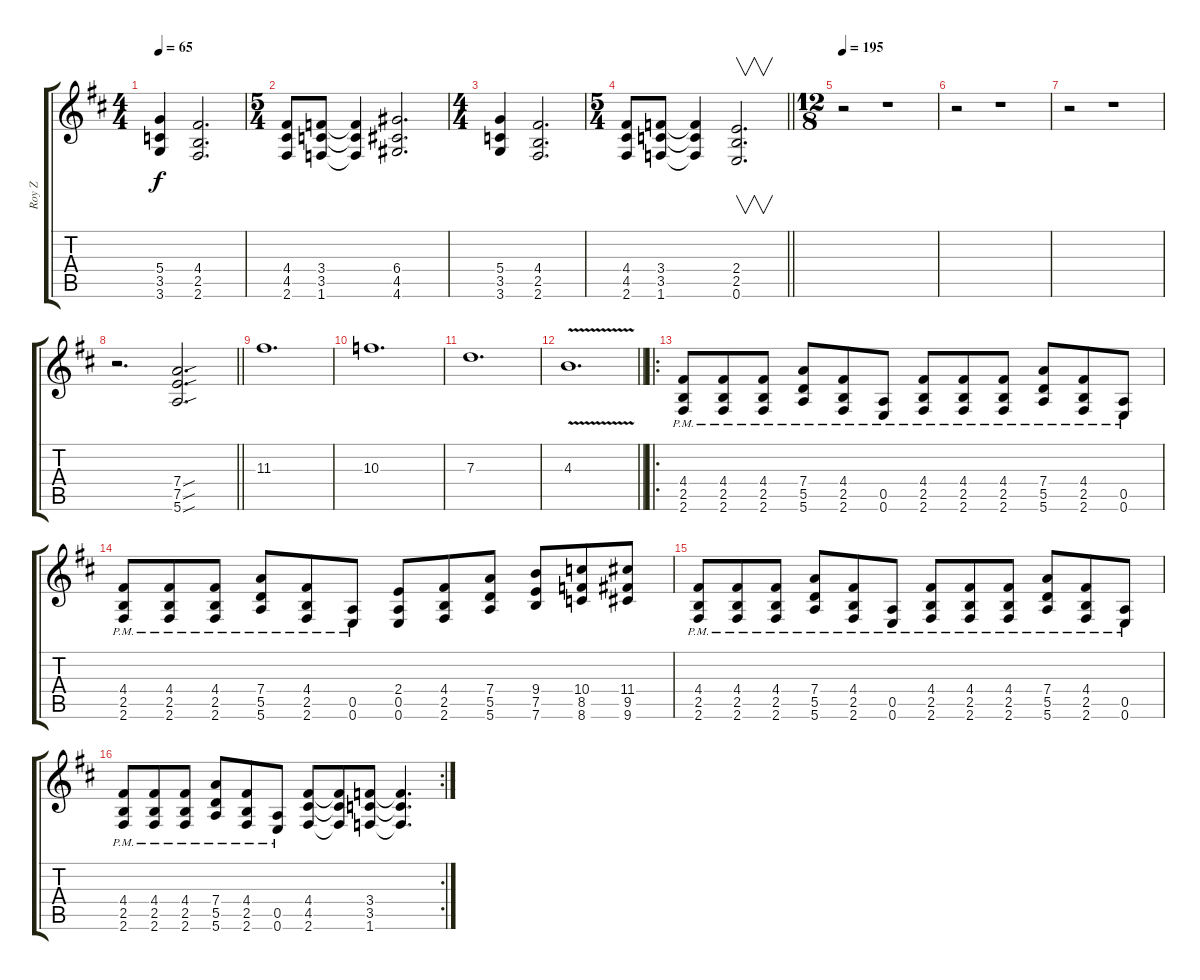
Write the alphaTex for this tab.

\track ("Roy Z" "Roy Z") {instrument overdrivenguitar}
\staff {score tabs}
\tuning (E4 B3 G3 D3 A2 E2) {hide}
\ts (4 4)
\tempo 65
\clef g2
\ks d
(5.4 3.5 3.6).4{dy f instrument overdrivenguitar} (4.4 2.5 2.6).2{d} |
\ts (5 4)
(4.4 4.5 2.6).8 (3.4 3.5 1.6).8 (3.4{t} 3.5{t} 1.6{t}).4 (6.4 4.5 4.6).2{d} |
\ts (4 4)
(5.4 3.5 3.6).4 (4.4 2.5 2.6).2{d} |
\ts (5 4)
\barLineRight lightlight
(4.4 4.5 2.6).8 (3.4 3.5 1.6).8 (3.4{t} 3.5{t} 1.6{t}).4 (2.4 2.5 0.6).2{v d} |
\ts (12 8)
\tempo 195
r.2 r.1 |
r.2 r.1 |
r.2 r.1 |
\barLineRight lightlight
r.2{d} (7.4{sou} 7.5{sou} 5.6{sou}).2{d} |
11.3.1{d} |
10.3.1{d} |
7.3.1{d} |
\barLineRight lightlight
4.3{v}.1{d} |
\ro
(4.4{pm} 2.5{pm} 2.6{pm}).8 (4.4{pm} 2.5{pm} 2.6{pm}).8 (4.4{pm} 2.5{pm} 2.6{pm}).8 (7.4{pm} 5.5{pm} 5.6{pm}).8 (4.4{pm} 2.5{pm} 2.6{pm}).8 (0.5{pm} 0.6{pm}).8 (4.4{pm} 2.5{pm} 2.6{pm}).8 (4.4{pm} 2.5{pm} 2.6{pm}).8 (4.4{pm} 2.5{pm} 2.6{pm}).8 (7.4{pm} 5.5{pm} 5.6{pm}).8 (4.4{pm} 2.5{pm} 2.6{pm}).8 (0.5{pm} 0.6{pm}).8 |
(4.4{pm} 2.5{pm} 2.6{pm}).8 (4.4{pm} 2.5{pm} 2.6{pm}).8 (4.4{pm} 2.5{pm} 2.6{pm}).8 (7.4{pm} 5.5{pm} 5.6{pm}).8 (4.4{pm} 2.5{pm} 2.6{pm}).8 (0.5{pm} 0.6{pm}).8 (2.4 0.5 0.6).8 (4.4 2.5 2.6).8 (7.4 5.5 5.6).8 (9.4 7.5 7.6).8 (10.4 8.5 8.6).8 (11.4 9.5 9.6).8 |
(4.4{pm} 2.5{pm} 2.6{pm}).8 (4.4{pm} 2.5{pm} 2.6{pm}).8 (4.4{pm} 2.5{pm} 2.6{pm}).8 (7.4{pm} 5.5{pm} 5.6{pm}).8 (4.4{pm} 2.5{pm} 2.6{pm}).8 (0.5{pm} 0.6{pm}).8 (4.4{pm} 2.5{pm} 2.6{pm}).8 (4.4{pm} 2.5{pm} 2.6{pm}).8 (4.4{pm} 2.5{pm} 2.6{pm}).8 (7.4{pm} 5.5{pm} 5.6{pm}).8 (4.4{pm} 2.5{pm} 2.6{pm}).8 (0.5{pm} 0.6{pm}).8 |
\rc 2
(4.4{pm} 2.5{pm} 2.6{pm}).8 (4.4{pm} 2.5{pm} 2.6{pm}).8 (4.4{pm} 2.5{pm} 2.6{pm}).8 (7.4{pm} 5.5{pm} 5.6{pm}).8 (4.4{pm} 2.5{pm} 2.6{pm}).8 (0.5{pm} 0.6{pm}).8 (4.4 4.5 2.6).8 (4.4{t} 4.5{t} 2.6{t}).8 (3.4 3.5 1.6).8 (3.4{t} 3.5{t} 1.6{t}).4{d}
